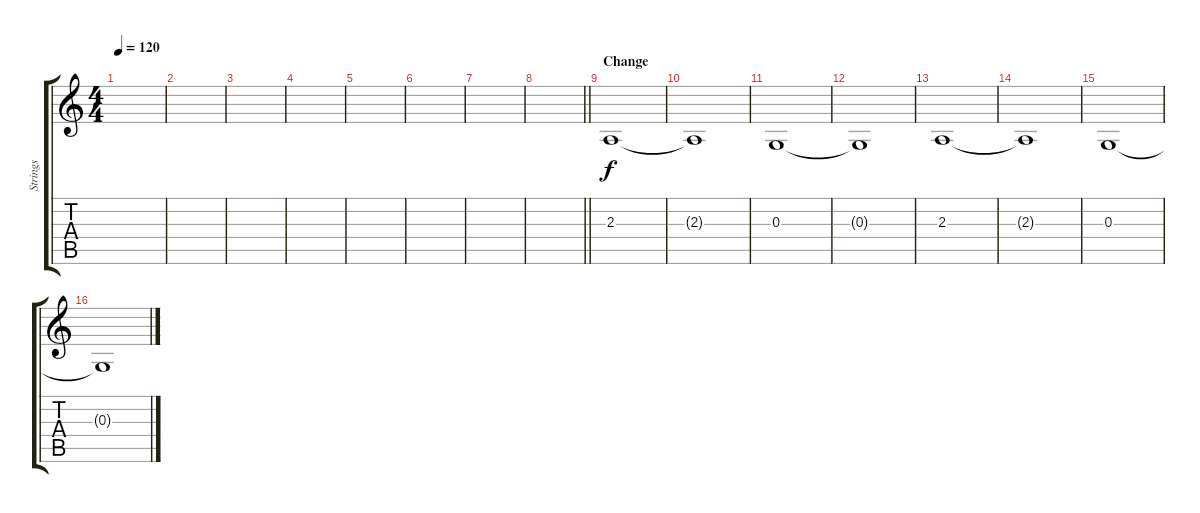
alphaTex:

\track ("Strings" "Strings") {instrument stringensemble1}
\staff {score tabs}
\tuning (E4 B3 G3 D3 A2 E2) {hide}
\ts (4 4)
\tempo 120
\clef g2
\ks c
|
|
|
|
|
|
|
\barLineRight lightlight
|
\section ("" "Change")
2.3.1 |
2.3{t}.1 |
0.3.1 |
0.3{t}.1 |
2.3.1 |
2.3{t}.1 |
0.3.1 |
0.3{t}.1
